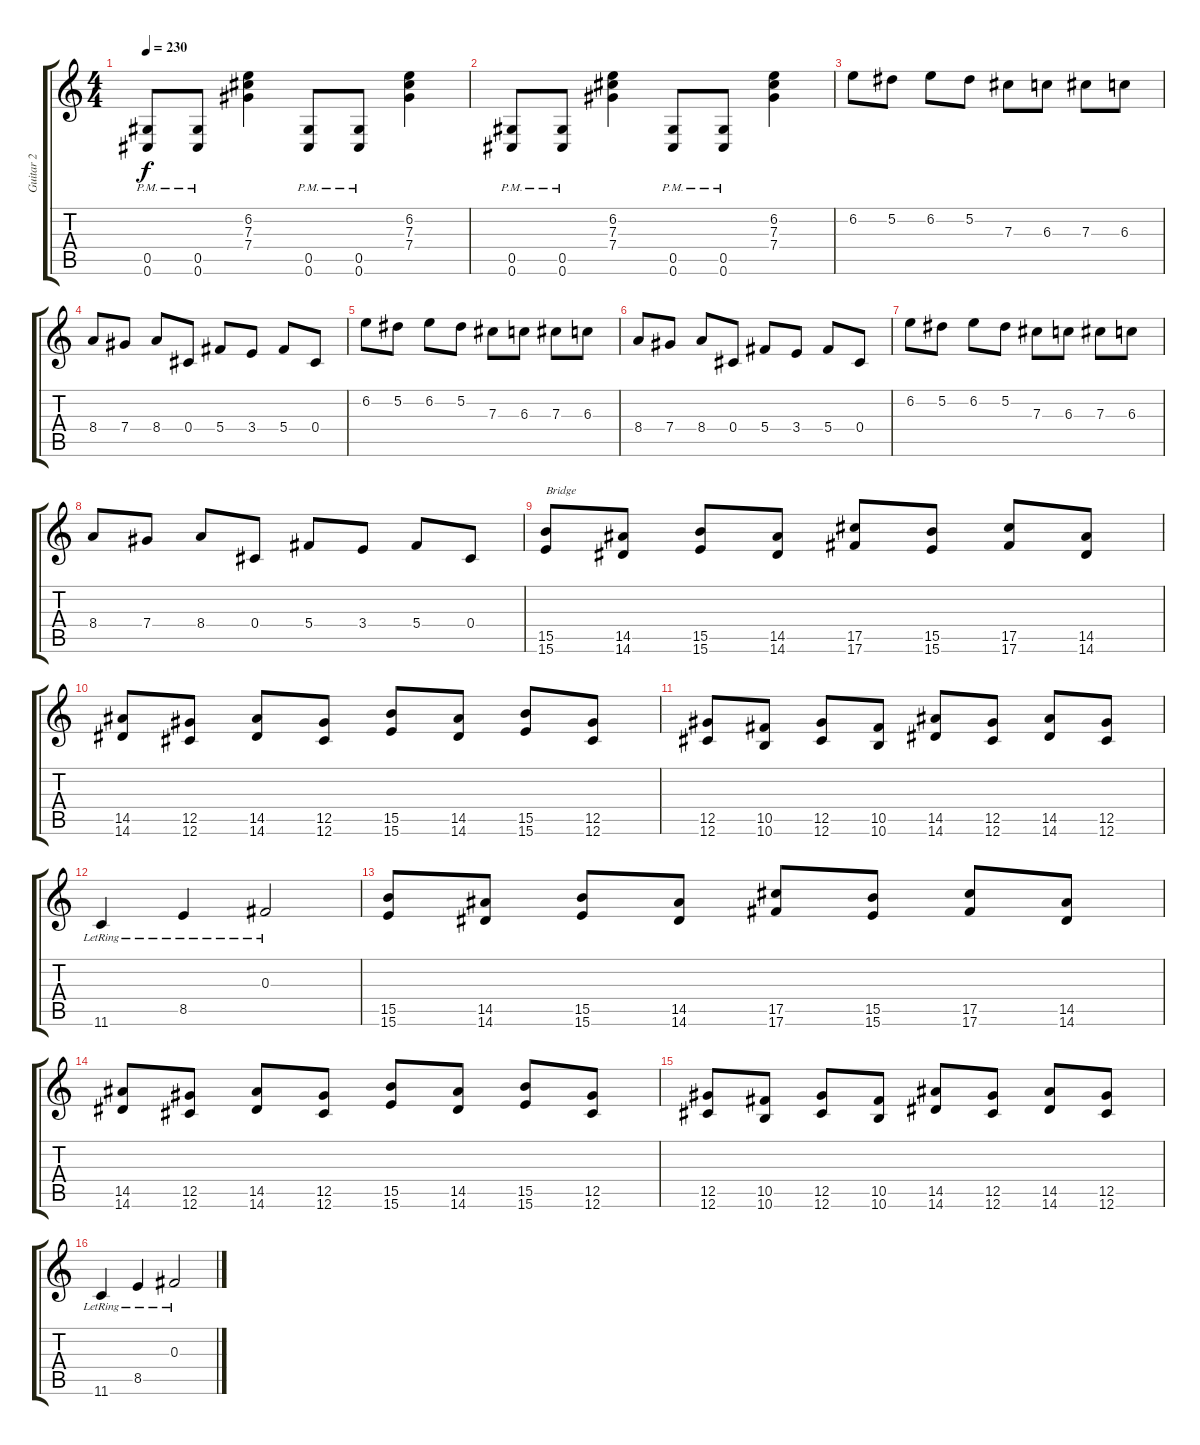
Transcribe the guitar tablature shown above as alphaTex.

\track ("Guitar 2" "Guitar 2") {instrument distortionguitar}
\staff {score tabs}
\tuning (Eb4 Bb3 Gb3 Db3 Ab2 Db2) {hide}
\ts (4 4)
\tempo 230
\clef g2
\ks c
(0.5{pm} 0.6{pm}).8{dy f} (0.5{pm} 0.6{pm}).8 (6.2 7.3 7.4).4 (0.5{pm} 0.6{pm}).8 (0.5{pm} 0.6{pm}).8 (6.2 7.3 7.4).4 |
(0.5{pm} 0.6{pm}).8 (0.5{pm} 0.6{pm}).8 (6.2 7.3 7.4).4 (0.5{pm} 0.6{pm}).8 (0.5{pm} 0.6{pm}).8 (6.2 7.3 7.4).4 |
6.2.8 5.2.8 6.2.8 5.2.8 7.3.8 6.3.8 7.3.8 6.3.8 |
8.4.8 7.4.8 8.4.8 0.4.8 5.4.8 3.4.8 5.4.8 0.4.8 |
6.2.8 5.2.8 6.2.8 5.2.8 7.3.8 6.3.8 7.3.8 6.3.8 |
8.4.8 7.4.8 8.4.8 0.4.8 5.4.8 3.4.8 5.4.8 0.4.8 |
6.2.8 5.2.8 6.2.8 5.2.8 7.3.8 6.3.8 7.3.8 6.3.8 |
8.4.8 7.4.8 8.4.8 0.4.8 5.4.8 3.4.8 5.4.8 0.4.8 |
(15.5 15.6).8{txt "Bridge"} (14.5 14.6).8 (15.5 15.6).8 (14.5 14.6).8 (17.5 17.6).8 (15.5 15.6).8 (17.5 17.6).8 (14.5 14.6).8 |
(14.5 14.6).8 (12.5 12.6).8 (14.5 14.6).8 (12.5 12.6).8 (15.5 15.6).8 (14.5 14.6).8 (15.5 15.6).8 (12.5 12.6).8 |
(12.5 12.6).8 (10.5 10.6).8 (12.5 12.6).8 (10.5 10.6).8 (14.5 14.6).8 (12.5 12.6).8 (14.5 14.6).8 (12.5 12.6).8 |
11.6{lr}.4 8.5{lr}.4 0.3{lr}.2 |
(15.5 15.6).8 (14.5 14.6).8 (15.5 15.6).8 (14.5 14.6).8 (17.5 17.6).8 (15.5 15.6).8 (17.5 17.6).8 (14.5 14.6).8 |
(14.5 14.6).8 (12.5 12.6).8 (14.5 14.6).8 (12.5 12.6).8 (15.5 15.6).8 (14.5 14.6).8 (15.5 15.6).8 (12.5 12.6).8 |
(12.5 12.6).8 (10.5 10.6).8 (12.5 12.6).8 (10.5 10.6).8 (14.5 14.6).8 (12.5 12.6).8 (14.5 14.6).8 (12.5 12.6).8 |
11.6{lr}.4 8.5{lr}.4 0.3{lr}.2
